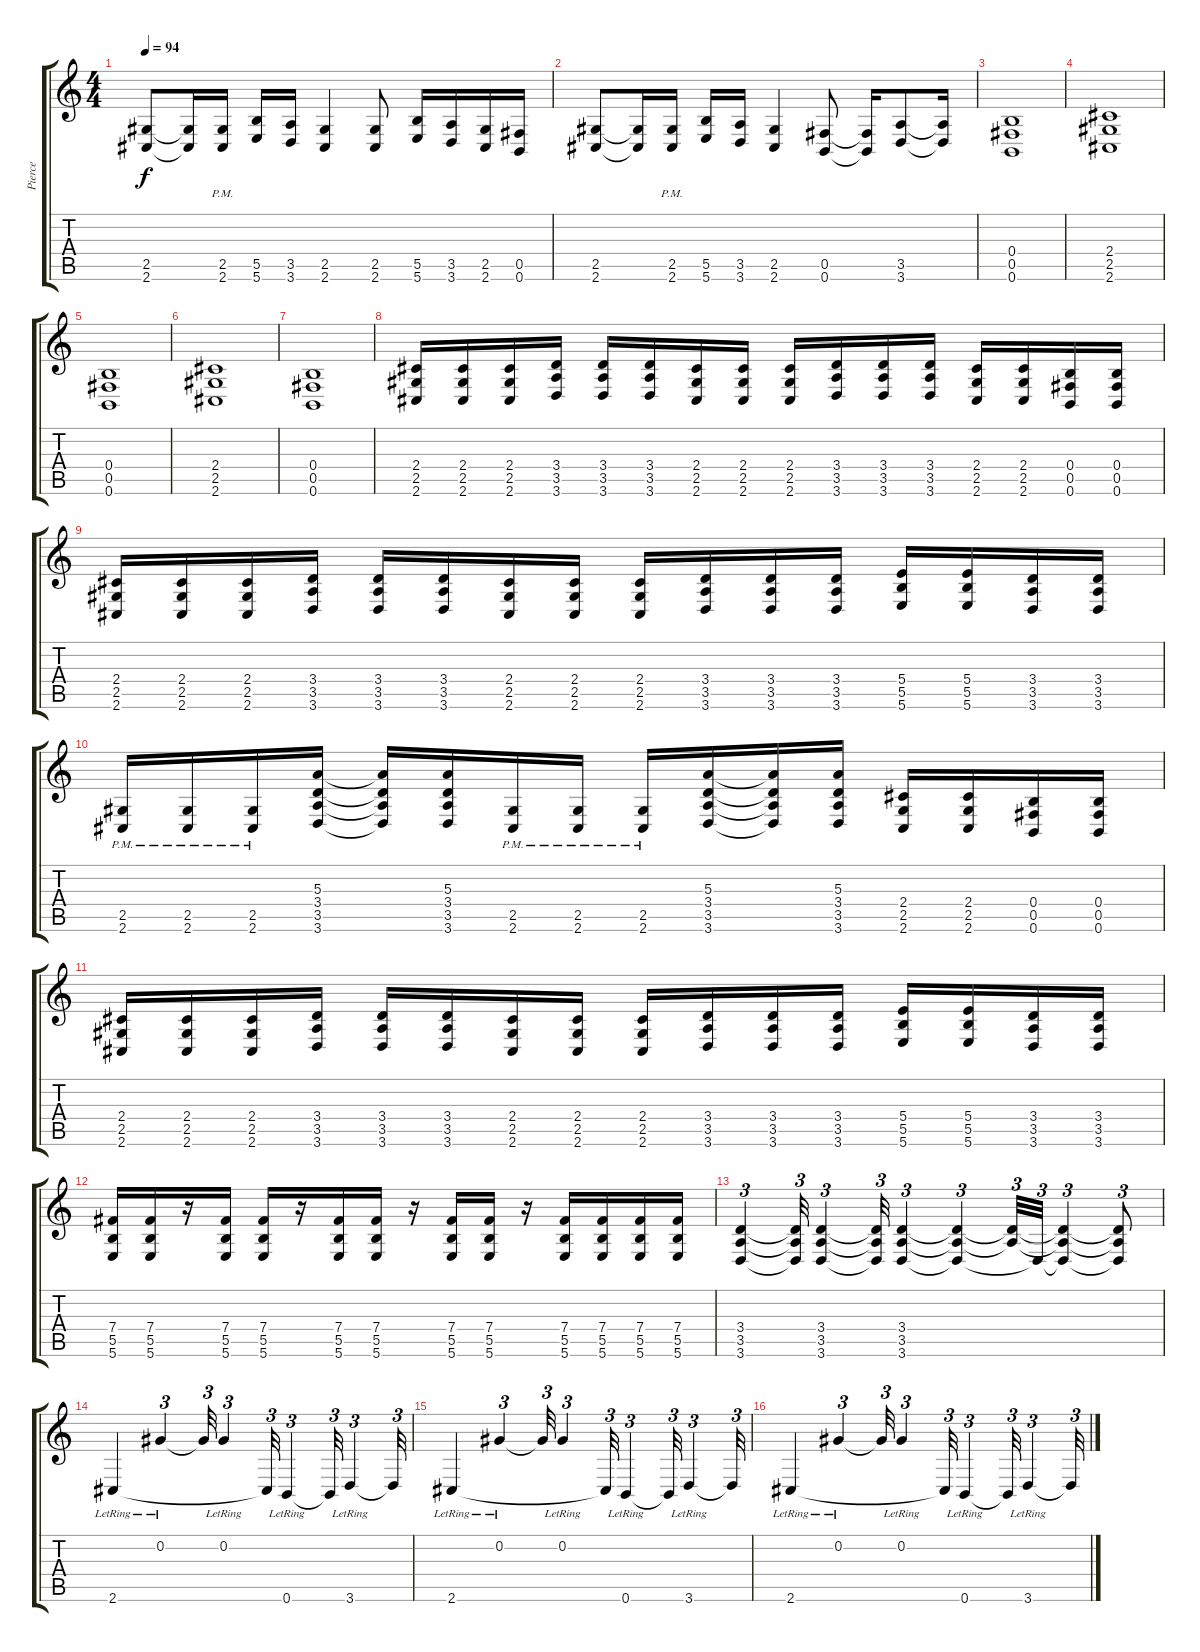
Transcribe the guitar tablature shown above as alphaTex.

\track ("Pierce" "Pierce") {instrument distortionguitar}
\staff {score tabs}
\tuning (Db4 Ab3 E3 B2 Gb2 B1) {hide}
\ts (4 4)
\tempo 94
\clef g2
\ks c
(2.5 2.6).8{dy f} (2.5{t} 2.6{t}).16 (2.5{pm} 2.6).16 (5.5 5.6).16 (3.5 3.6).16 (2.5 2.6).4 (2.5 2.6).8 (5.5 5.6).16 (3.5 3.6).16 (2.5 2.6).16 (0.5 0.6).16 |
(2.5 2.6).8 (2.5{t} 2.6{t}).16 (2.5{pm} 2.6).16 (5.5 5.6).16 (3.5 3.6).16 (2.5 2.6).4 (0.5 0.6).8 (0.5{t} 0.6{t}).16 (3.5 3.6).8 (3.5{t} 3.6{t}).16 |
(0.4 0.5 0.6).1 |
(2.4 2.5 2.6).1 |
(0.4 0.5 0.6).1 |
(2.4 2.5 2.6).1 |
(0.4 0.5 0.6).1 |
(2.4 2.5 2.6).16 (2.4 2.5 2.6).16 (2.4 2.5 2.6).16 (3.4 3.5 3.6).16 (3.4 3.5 3.6).16 (3.4 3.5 3.6).16 (2.4 2.5 2.6).16 (2.4 2.5 2.6).16 (2.4 2.5 2.6).16 (3.4 3.5 3.6).16 (3.4 3.5 3.6).16 (3.4 3.5 3.6).16 (2.4 2.5 2.6).16 (2.4 2.5 2.6).16 (0.4 0.5 0.6).16 (0.4 0.5 0.6).16 |
(2.4 2.5 2.6).16 (2.4 2.5 2.6).16 (2.4 2.5 2.6).16 (3.4 3.5 3.6).16 (3.4 3.5 3.6).16 (3.4 3.5 3.6).16 (2.4 2.5 2.6).16 (2.4 2.5 2.6).16 (2.4 2.5 2.6).16 (3.4 3.5 3.6).16 (3.4 3.5 3.6).16 (3.4 3.5 3.6).16 (5.4 5.5 5.6).16 (5.4 5.5 5.6).16 (3.4 3.5 3.6).16 (3.4 3.5 3.6).16 |
(2.5{pm} 2.6{pm}).16 (2.5{pm} 2.6{pm}).16 (2.5{pm} 2.6{pm}).16 (5.3 3.4 3.5 3.6).16 (5.3{t} 3.4{t} 3.5{t} 3.6{t}).16 (5.3 3.4 3.5 3.6).16 (2.5{pm} 2.6{pm}).16 (2.5{pm} 2.6{pm}).16 (2.5{pm} 2.6{pm}).16 (5.3 3.4 3.5 3.6).16 (5.3{t} 3.4{t} 3.5{t} 3.6{t}).16 (5.3 3.4 3.5 3.6).16 (2.4 2.5 2.6).16 (2.4 2.5 2.6).16 (0.4 0.5 0.6).16 (0.4 0.5 0.6).16 |
(2.4 2.5 2.6).16 (2.4 2.5 2.6).16 (2.4 2.5 2.6).16 (3.4 3.5 3.6).16 (3.4 3.5 3.6).16 (3.4 3.5 3.6).16 (2.4 2.5 2.6).16 (2.4 2.5 2.6).16 (2.4 2.5 2.6).16 (3.4 3.5 3.6).16 (3.4 3.5 3.6).16 (3.4 3.5 3.6).16 (5.4 5.5 5.6).16 (5.4 5.5 5.6).16 (3.4 3.5 3.6).16 (3.4 3.5 3.6).16 |
(7.4 5.5 5.6).16 (7.4 5.5 5.6).16 r.16 (7.4 5.5 5.6).16 (7.4 5.5 5.6).16 r.16 (7.4 5.5 5.6).16 (7.4 5.5 5.6).16 r.16 (7.4 5.5 5.6).16 (7.4 5.5 5.6).16 r.16 (7.4 5.5 5.6).16 (7.4 5.5 5.6).16 (7.4 5.5 5.6).16 (7.4 5.5 5.6).16 |
(3.4 3.5 3.6).4{tu (3 2)} (3.4{t} 3.5{t} 3.6{t}).32{tu (3 2)} (3.4 3.5 3.6).4{tu (3 2)} (3.4{t} 3.5{t} 3.6{t}).32{tu (3 2)} (3.4 3.5 3.6).4{tu (3 2)} (3.4{t} 3.5{t} 3.6{t}).4{tu (3 2)} (3.4{t} 3.5{t}).32{tu (3 2)} 3.6{t}.32{tu (3 2)} (3.4{t} 3.5{t} 3.6{t}).4{tu (3 2)} (3.4{t} 3.5{t} 3.6{t}).8{tu (3 2)} |
2.6{lr}.4 0.2{lr}.4{tu (3 2)} 0.2{t}.32{tu (3 2)} 0.2{lr}.4{tu (3 2)} 2.6{t}.32{tu (3 2)} 0.6{lr}.4{tu (3 2)} 0.6{t}.32{tu (3 2)} 3.6{lr}.4{tu (3 2)} 3.6{t}.32{tu (3 2)} |
2.6{lr}.4 0.2{lr}.4{tu (3 2)} 0.2{t}.32{tu (3 2)} 0.2{lr}.4{tu (3 2)} 2.6{t}.32{tu (3 2)} 0.6{lr}.4{tu (3 2)} 0.6{t}.32{tu (3 2)} 3.6{lr}.4{tu (3 2)} 3.6{t}.32{tu (3 2)} |
2.6{lr}.4 0.2{lr}.4{tu (3 2)} 0.2{t}.32{tu (3 2)} 0.2{lr}.4{tu (3 2)} 2.6{t}.32{tu (3 2)} 0.6{lr}.4{tu (3 2)} 0.6{t}.32{tu (3 2)} 3.6{lr}.4{tu (3 2)} 3.6{t}.32{tu (3 2)}
